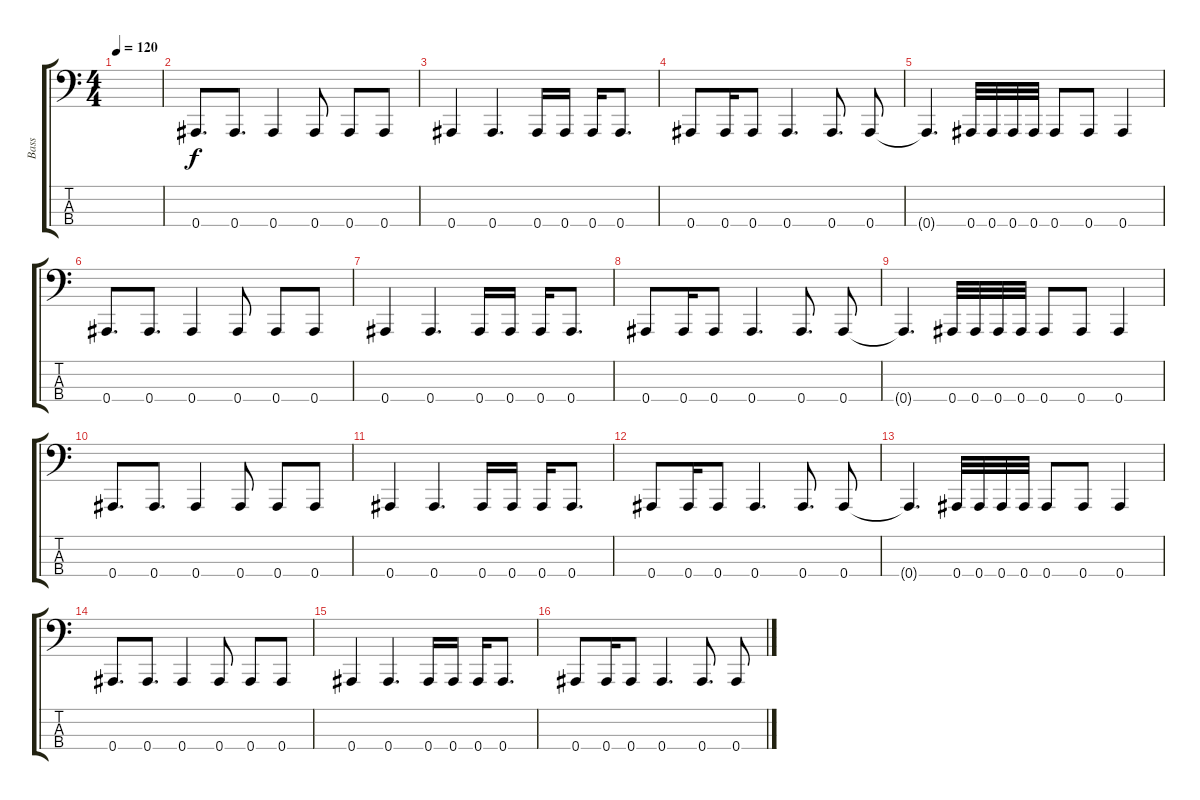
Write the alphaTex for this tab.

\track ("Bass" "Bass") {instrument electricbasspick bank 255}
\staff {score tabs}
\tuning (Eb2 Bb1 F1 Bb0) {hide}
\ts (4 4)
\tempo 120
\clef f4
\ks c
|
0.4.8{d} 0.4.8{d} 0.4.4 0.4.8 0.4.8 0.4.8 |
0.4.4 0.4.4{d} 0.4.16 0.4.16 0.4.16 0.4.8{d} |
0.4.8 0.4.16 0.4.8 0.4.4{d} 0.4.8{d} 0.4.8 |
0.4{t}.4{d} 0.4.32 0.4.32 0.4.32 0.4.32 0.4.8 0.4.8 0.4.4 |
0.4.8{d} 0.4.8{d} 0.4.4 0.4.8 0.4.8 0.4.8 |
0.4.4 0.4.4{d} 0.4.16 0.4.16 0.4.16 0.4.8{d} |
0.4.8 0.4.16 0.4.8 0.4.4{d} 0.4.8{d} 0.4.8 |
0.4{t}.4{d} 0.4.32 0.4.32 0.4.32 0.4.32 0.4.8 0.4.8 0.4.4 |
0.4.8{d} 0.4.8{d} 0.4.4 0.4.8 0.4.8 0.4.8 |
0.4.4 0.4.4{d} 0.4.16 0.4.16 0.4.16 0.4.8{d} |
0.4.8 0.4.16 0.4.8 0.4.4{d} 0.4.8{d} 0.4.8 |
0.4{t}.4{d} 0.4.32 0.4.32 0.4.32 0.4.32 0.4.8 0.4.8 0.4.4 |
0.4.8{d} 0.4.8{d} 0.4.4 0.4.8 0.4.8 0.4.8 |
0.4.4 0.4.4{d} 0.4.16 0.4.16 0.4.16 0.4.8{d} |
0.4.8 0.4.16 0.4.8 0.4.4{d} 0.4.8{d} 0.4.8
